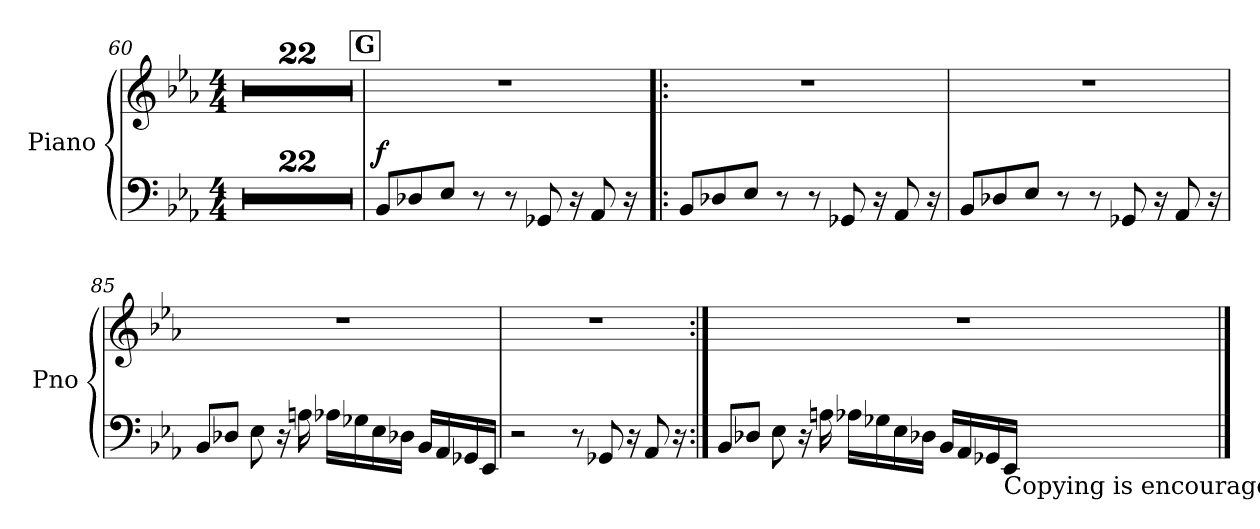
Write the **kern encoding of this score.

**kern	**kern	**dynam
*part1	*part1	*part1
*staff2	*staff1	*staff1/2
*I"Piano	*	*
*I'Pno	*	*
*clefF4	*clefG2	*
*k[b-e-a-]	*k[b-e-a-]	*
*M4/4	*M4/4	*
=60	=60	=60
1r	1r	.
=61	=61	=61
1r	1r	.
=62	=62	=62
1r	1r	.
=63	=63	=63
1r	1r	.
=64	=64	=64
1r	1r	.
=65	=65	=65
1r	1r	.
=66	=66	=66
1r	1r	.
=67	=67	=67
1r	1r	.
=68	=68	=68
1r	1r	.
=69	=69	=69
1r	1r	.
=70	=70	=70
1r	1r	.
=71	=71	=71
1r	1r	.
=72	=72	=72
1r	1r	.
=73	=73	=73
1r	1r	.
=74	=74	=74
1r	1r	.
=75	=75	=75
1r	1r	.
=76	=76	=76
1r	1r	.
=77	=77	=77
1r	1r	.
=78	=78	=78
1r	1r	.
=79	=79	=79
1r	1r	.
=80	=80	=80
1r	1r	.
=81	=81	=81
1r	1r	.
!!LO:REH:place=s1:a:B:fs=14:t=G
=82	=82	=82
!	!	!LO:DY:a=2
8BB-/L	1r	f
8D-X/	.	.
8E-/J	.	.
8r	.	.
8r	.	.
8GG-X/	.	.
16r	.	.
8AA-/	.	.
16r	.	.
=83!|:	=83!|:	=83!|:
8BB-/L	1r	.
8D-X/	.	.
8E-/J	.	.
8r	.	.
8r	.	.
8GG-X/	.	.
16r	.	.
8AA-/	.	.
16r	.	.
!!LO:LB:g=z
=84	=84	=84
8BB-/L	1r	.
8D-X/	.	.
8E-/J	.	.
8r	.	.
8r	.	.
8GG-X/	.	.
16r	.	.
8AA-/	.	.
16r	.	.
=85	=85	=85
8BB-/L	1r	.
8D-X/J	.	.
8E-\	.	.
16r	.	.
16An\	.	.
16A-X\LL	.	.
16G-X\	.	.
16E-\	.	.
16D-X\JJ	.	.
16BB-/LL	.	.
16AA-/	.	.
16GG-X/	.	.
16EE-/JJ	.	.
=86	=86	=86
2r	1r	.
8r	.	.
8GG-X/	.	.
16r	.	.
8AA-/	.	.
16r	.	.
!!LO:PB:g=z
=87:|!	=87:|!	=87:|!
8BB-/L	1r	.
8D-X/J	.	.
8E-\	.	.
16r	.	.
16An\	.	.
16A-X\LL	.	.
16G-X\	.	.
16E-\	.	.
16D-X\JJ	.	.
16BB-/LL	.	.
16AA-/	.	.
16GG-X/	.	.
!LO:TX:b:t=Copying is encouraged	!	!
16EE-:/JJ	.	.
==	==	==
*-	*-	*-
